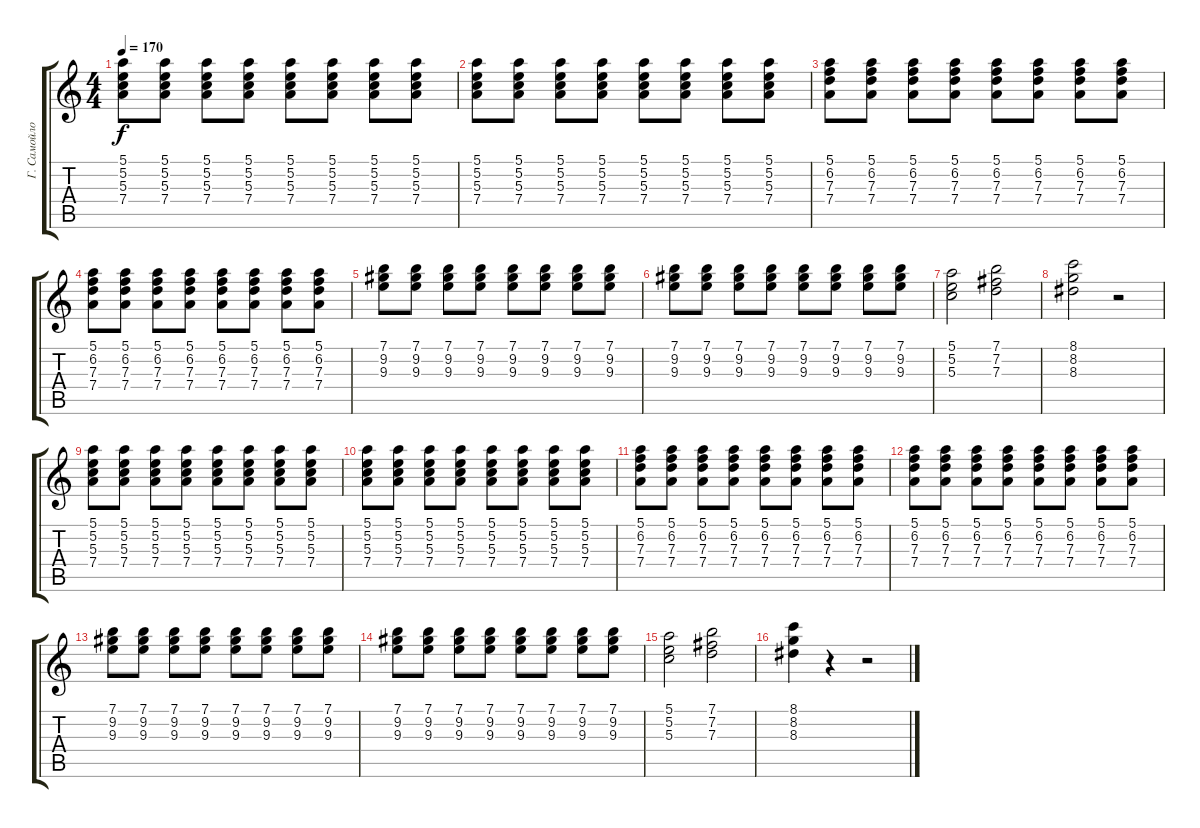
\track ("Г. Самойлов" "Г. Самойло") {instrument electricguitarclean}
\staff {score tabs}
\tuning (E4 B3 G3 D3 A2 E2) {hide}
\ts (4 4)
\tempo 170
\clef g2
\ks c
(5.1 5.2 5.3 7.4).8{dy f} (5.1 5.2 5.3 7.4).8 (5.1 5.2 5.3 7.4).8 (5.1 5.2 5.3 7.4).8 (5.1 5.2 5.3 7.4).8 (5.1 5.2 5.3 7.4).8 (5.1 5.2 5.3 7.4).8 (5.1 5.2 5.3 7.4).8 |
(5.1 5.2 5.3 7.4).8 (5.1 5.2 5.3 7.4).8 (5.1 5.2 5.3 7.4).8 (5.1 5.2 5.3 7.4).8 (5.1 5.2 5.3 7.4).8 (5.1 5.2 5.3 7.4).8 (5.1 5.2 5.3 7.4).8 (5.1 5.2 5.3 7.4).8 |
(5.1 6.2 7.3 7.4).8 (5.1 6.2 7.3 7.4).8 (5.1 6.2 7.3 7.4).8 (5.1 6.2 7.3 7.4).8 (5.1 6.2 7.3 7.4).8 (5.1 6.2 7.3 7.4).8 (5.1 6.2 7.3 7.4).8 (5.1 6.2 7.3 7.4).8 |
(5.1 6.2 7.3 7.4).8 (5.1 6.2 7.3 7.4).8 (5.1 6.2 7.3 7.4).8 (5.1 6.2 7.3 7.4).8 (5.1 6.2 7.3 7.4).8 (5.1 6.2 7.3 7.4).8 (5.1 6.2 7.3 7.4).8 (5.1 6.2 7.3 7.4).8 |
(7.1 9.2 9.3).8 (7.1 9.2 9.3).8 (7.1 9.2 9.3).8 (7.1 9.2 9.3).8 (7.1 9.2 9.3).8 (7.1 9.2 9.3).8 (7.1 9.2 9.3).8 (7.1 9.2 9.3).8 |
(7.1 9.2 9.3).8 (7.1 9.2 9.3).8 (7.1 9.2 9.3).8 (7.1 9.2 9.3).8 (7.1 9.2 9.3).8 (7.1 9.2 9.3).8 (7.1 9.2 9.3).8 (7.1 9.2 9.3).8 |
(5.1 5.2 5.3).2 (7.1 7.2 7.3).2 |
(8.1 8.2 8.3).2 r.2 |
(5.1 5.2 5.3 7.4).8 (5.1 5.2 5.3 7.4).8 (5.1 5.2 5.3 7.4).8 (5.1 5.2 5.3 7.4).8 (5.1 5.2 5.3 7.4).8 (5.1 5.2 5.3 7.4).8 (5.1 5.2 5.3 7.4).8 (5.1 5.2 5.3 7.4).8 |
(5.1 5.2 5.3 7.4).8 (5.1 5.2 5.3 7.4).8 (5.1 5.2 5.3 7.4).8 (5.1 5.2 5.3 7.4).8 (5.1 5.2 5.3 7.4).8 (5.1 5.2 5.3 7.4).8 (5.1 5.2 5.3 7.4).8 (5.1 5.2 5.3 7.4).8 |
(5.1 6.2 7.3 7.4).8 (5.1 6.2 7.3 7.4).8 (5.1 6.2 7.3 7.4).8 (5.1 6.2 7.3 7.4).8 (5.1 6.2 7.3 7.4).8 (5.1 6.2 7.3 7.4).8 (5.1 6.2 7.3 7.4).8 (5.1 6.2 7.3 7.4).8 |
(5.1 6.2 7.3 7.4).8 (5.1 6.2 7.3 7.4).8 (5.1 6.2 7.3 7.4).8 (5.1 6.2 7.3 7.4).8 (5.1 6.2 7.3 7.4).8 (5.1 6.2 7.3 7.4).8 (5.1 6.2 7.3 7.4).8 (5.1 6.2 7.3 7.4).8 |
(7.1 9.2 9.3).8 (7.1 9.2 9.3).8 (7.1 9.2 9.3).8 (7.1 9.2 9.3).8 (7.1 9.2 9.3).8 (7.1 9.2 9.3).8 (7.1 9.2 9.3).8 (7.1 9.2 9.3).8 |
(7.1 9.2 9.3).8 (7.1 9.2 9.3).8 (7.1 9.2 9.3).8 (7.1 9.2 9.3).8 (7.1 9.2 9.3).8 (7.1 9.2 9.3).8 (7.1 9.2 9.3).8 (7.1 9.2 9.3).8 |
(5.1 5.2 5.3).2 (7.1 7.2 7.3).2 |
(8.1 8.2 8.3).4 r.4 r.2
